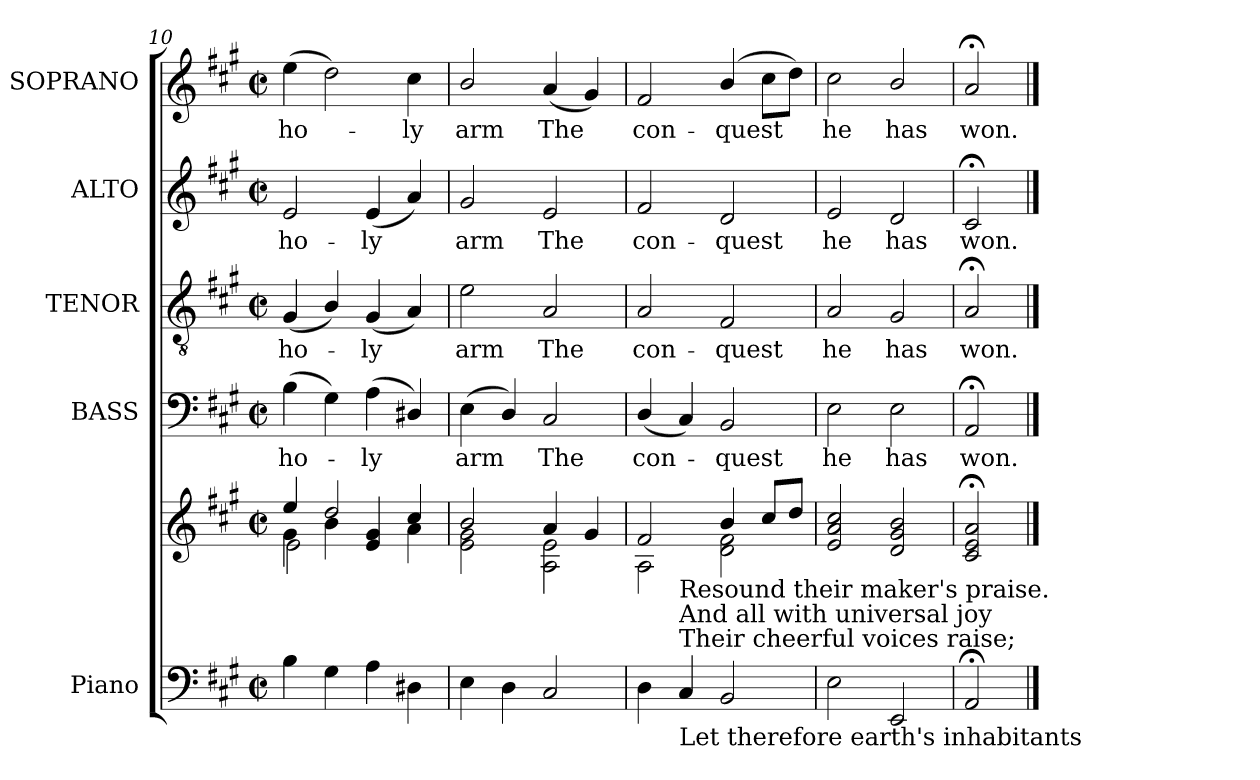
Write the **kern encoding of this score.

**kern	**kern	**kern	**text	**kern	**text	**kern	**text	**kern	**text
*part5	*part5	*part4	*part4	*part3	*part3	*part2	*part2	*part1	*part1
*staff6	*staff5	*staff4	*staff4	*staff3	*staff3	*staff2	*staff2	*staff1	*staff1
*I"Piano	*	*I"BASS	*	*I"TENOR	*	*I"ALTO	*	*I"SOPRANO	*
*I'Pno.	*	*I'B.	*	*I'T.	*	*I'A.	*	*I'S.	*
*clefF4	*clefG2	*clefF4	*	*clefGv2	*	*clefG2	*	*clefG2	*
*	*	*	*	*ITrd7c12	*	*	*	*	*
*k[f#c#g#]	*k[f#c#g#]	*k[f#c#g#]	*	*k[f#c#g#]	*	*k[f#c#g#]	*	*k[f#c#g#]	*
*A:	*A:	*A:	*	*A:	*	*A:	*	*A:	*
*M2/2	*M2/2	*M2/2	*	*M2/2	*	*M2/2	*	*M2/2	*
*met(c|)	*met(c|)	*met(c|)	*	*met(c|)	*	*met(c|)	*	*met(c|)	*
=10	=10	=10	=10	=10	=10	=10	=10	=10	=10
*	*^	*	*	*	*	*	*	*	*
*	*	*^	*	*	*	*	*	*	*	*
!	!	!	!	!	!LO:LY:b:color=#000000	!	!	!	!	!	!
!	!	!	!	!	!	!	!LO:LY:b:color=#000000	!	!	!	!
!	!	!	!	!	!	!	!	!	!LO:LY:b:color=#000000	!	!
!	!	!	!	!	!	!	!	!	!	!	!LO:LY:b:color=#000000
4Bi\	4eei/	4g#i\	2ei\	(4Bi\	ho-	(4GG#i/	ho-	2ei/	ho-	(4eei\	ho-
4G#i\	2ddi/	4bi\	.	4G#i\)	.	4BBi/)	.	.	.	2ddi\)	.
!	!	!	!	!	!LO:LY:b:color=#000000	!	!	!	!	!	!
!	!	!	!	!	!	!	!LO:LY:b:color=#000000	!	!	!	!
!	!	!	!	!	!	!	!	!	!LO:LY:b:color=#000000	!	!
4Ai\	.	4ei/ 4g#i	2ryy	(4Ai\	-ly	(4GG#i/	-ly	(4ei/	-ly	.	.
!	!	!	!	!	!	!	!	!	!	!	!LO:LY:b:color=#000000
4D#Xi\	4cc#i/	4ai\	.	4D#Xi/)	.	4AAi/)	.	4ai/)	.	4cc#i\	-ly
*	*	*v	*v	*	*	*	*	*	*	*	*
=11	=11	=11	=11	=11	=11	=11	=11	=11	=11	=11
!	!	!	!	!LO:LY:b:color=#000000	!	!	!	!	!	!
!	!	!	!	!	!	!LO:LY:b:color=#000000	!	!	!	!
!	!	!	!	!	!	!	!	!LO:LY:b:color=#000000	!	!
!	!	!	!	!	!	!	!	!	!	!LO:LY:b:color=#000000
4Ei\	2bi/	2ei\ 2g#i	(4Ei\	arm	2Ei\	arm	2g#i/	arm	2bi/	arm
4Di\	.	.	4Di/)	.	.	.	.	.	.	.
!	!	!	!	!LO:LY:b:color=#000000	!	!	!	!	!	!
!	!	!	!	!	!	!LO:LY:b:color=#000000	!	!	!	!
!	!	!	!	!	!	!	!	!LO:LY:b:color=#000000	!	!
!	!	!	!	!	!	!	!	!	!	!LO:LY:b:color=#000000
2C#i/	4ai/	2Ai\ 2ei	2C#i/	The	2AAi/	The	2ei/	The	(4ai/	The
.	4g#i/	.	.	.	.	.	.	.	4g#i/)	.
=12	=12	=12	=12	=12	=12	=12	=12	=12	=12	=12
!	!	!	!	!LO:LY:b:color=#000000	!	!	!	!	!	!
!	!	!	!	!	!	!LO:LY:b:color=#000000	!	!	!	!
!	!	!	!	!	!	!	!	!LO:LY:b:color=#000000	!	!
!	!	!	!	!	!	!	!	!	!	!LO:LY:b:color=#000000
4Di\	2f#i/	2Ai\	(4Di/	con-	2AAi/	con-	2f#i/	con-	2f#i/	con-
!LO:TX:b:t=Let therefore earth's inhabitants	!	!	!	!	!	!	!	!	!	!
!LO:TX:t=Their cheerful voices raise;	!	!	!	!	!	!	!	!	!	!
!LO:TX:t=And all with universal joy	!	!	!	!	!	!	!	!	!	!
!LO:TX:t=Resound their maker's praise.	!	!	!	!	!	!	!	!	!	!
4C#i/	.	.	4C#i/)	.	.	.	.	.	.	.
!	!	!	!	!LO:LY:b:color=#000000	!	!	!	!	!	!
!	!	!	!	!	!	!LO:LY:b:color=#000000	!	!	!	!
!	!	!	!	!	!	!	!	!LO:LY:b:color=#000000	!	!
!	!	!	!	!	!	!	!	!	!	!LO:LY:b:color=#000000
2BBi/	4bi/	2di\ 2f#i	2BBi/	-quest	2FF#i/	-quest	2di/	-quest	(4bi/	-quest
.	8cc#i/L	.	.	.	.	.	.	.	8cc#i\L	.
.	8ddi/J	.	.	.	.	.	.	.	8ddi\J)	.
*	*v	*v	*	*	*	*	*	*	*	*
=13	=13	=13	=13	=13	=13	=13	=13	=13	=13
!	!	!	!LO:LY:b:color=#000000	!	!	!	!	!	!
!	!	!	!	!	!LO:LY:b:color=#000000	!	!	!	!
!	!	!	!	!	!	!	!LO:LY:b:color=#000000	!	!
!	!	!	!	!	!	!	!	!	!LO:LY:b:color=#000000
2Ei\	2ei/ 2ai 2cc#i	2Ei\	he	2AAi/	he	2ei/	he	2cc#i\	he
!	!	!	!LO:LY:b:color=#000000	!	!	!	!	!	!
!	!	!	!	!	!LO:LY:b:color=#000000	!	!	!	!
!	!	!	!	!	!	!	!LO:LY:b:color=#000000	!	!
!	!	!	!	!	!	!	!	!	!LO:LY:b:color=#000000
2EEi/	2di/ 2g#i 2bi	2Ei\	has	2GG#i/	has	2di/	has	2bi/	has
=14	=14	=14	=14	=14	=14	=14	=14	=14	=14
!	!	!	!LO:LY:b:color=#000000	!	!	!	!	!	!
!	!	!	!	!	!LO:LY:b:color=#000000	!	!	!	!
!	!	!	!	!	!	!	!LO:LY:b:color=#000000	!	!
!	!	!	!	!	!	!	!	!	!LO:LY:b:color=#000000
2AA;i/	2c#i/; 2ei; 2ai;	2AA;i/	won.	2AA;i/	won.	2c#;i/	won.	2a;i/	won.
==	==	==	==	==	==	==	==	==	==
*-	*-	*-	*-	*-	*-	*-	*-	*-	*-
